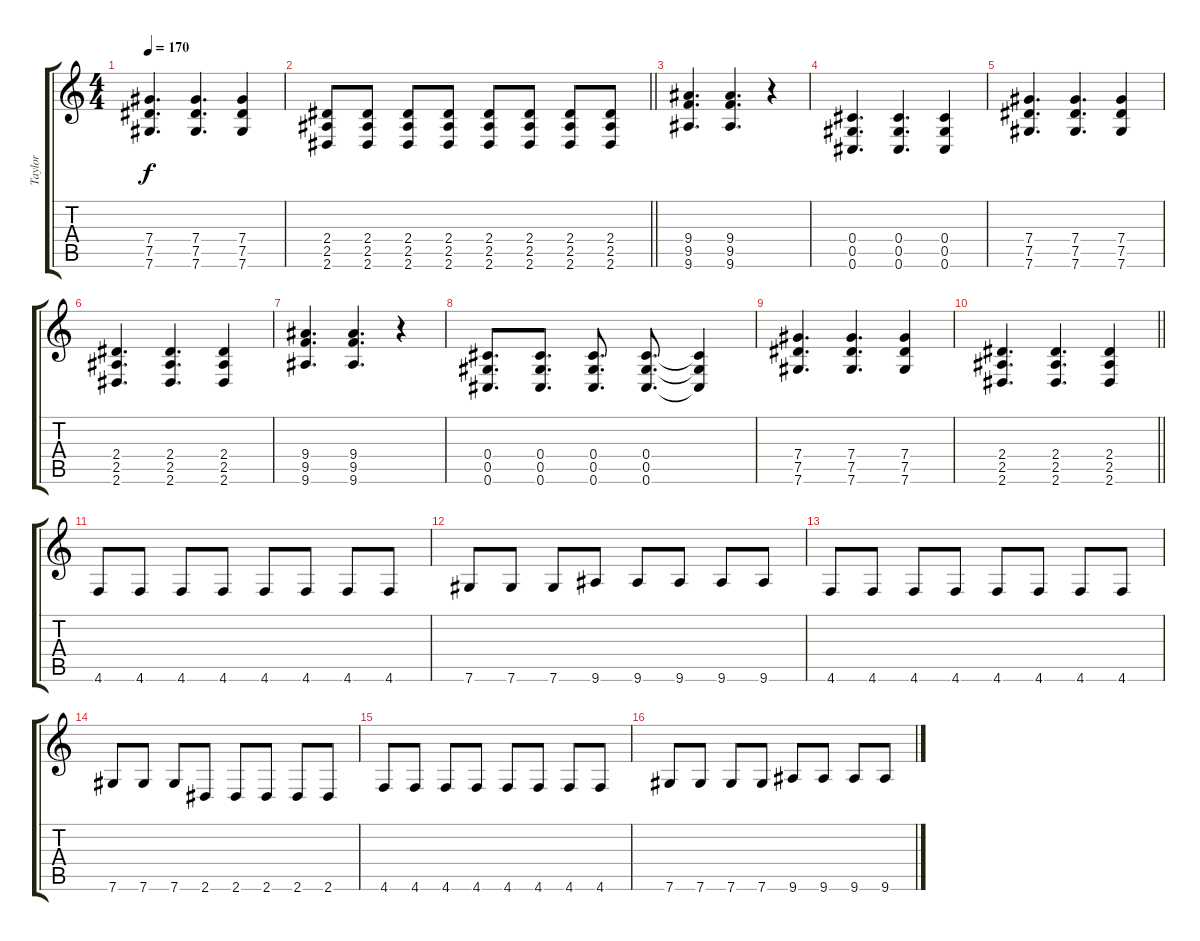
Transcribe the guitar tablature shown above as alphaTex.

\track ("Taylor" "Taylor") {instrument overdrivenguitar}
\staff {score tabs}
\tuning (Eb4 Bb3 Gb3 Db3 Ab2 Db2) {hide}
\ts (4 4)
\tempo 170
\clef g2
\ks c
(7.4 7.5 7.6).4{d dy f} (7.4 7.5 7.6).4{d} (7.4 7.5 7.6).4 |
\barLineRight lightlight
(2.4 2.5 2.6).8 (2.4 2.5 2.6).8 (2.4 2.5 2.6).8 (2.4 2.5 2.6).8 (2.4 2.5 2.6).8 (2.4 2.5 2.6).8 (2.4 2.5 2.6).8 (2.4 2.5 2.6).8 |
\section ("" "")
(9.4 9.5 9.6).4{d} (9.4 9.5 9.6).4{d} r.4 |
(0.4 0.5 0.6).4{d} (0.4 0.5 0.6).4{d} (0.4 0.5 0.6).4 |
(7.4 7.5 7.6).4{d} (7.4 7.5 7.6).4{d} (7.4 7.5 7.6).4 |
(2.4 2.5 2.6).4{d} (2.4 2.5 2.6).4{d} (2.4 2.5 2.6).4 |
(9.4 9.5 9.6).4{d} (9.4 9.5 9.6).4{d} r.4 |
(0.4 0.5 0.6).8{d} (0.4 0.5 0.6).8{d} (0.4 0.5 0.6).8{d} (0.4 0.5 0.6).8{d} (0.4{t} 0.5{t} 0.6{t}).4 |
(7.4 7.5 7.6).4{d} (7.4 7.5 7.6).4{d} (7.4 7.5 7.6).4 |
\barLineRight lightlight
(2.4 2.5 2.6).4{d} (2.4 2.5 2.6).4{d} (2.4 2.5 2.6).4 |
\section ("" "")
4.6.8 4.6.8 4.6.8 4.6.8 4.6.8 4.6.8 4.6.8 4.6.8 |
7.6.8 7.6.8 7.6.8 9.6.8 9.6.8 9.6.8 9.6.8 9.6.8 |
4.6.8 4.6.8 4.6.8 4.6.8 4.6.8 4.6.8 4.6.8 4.6.8 |
7.6.8 7.6.8 7.6.8 2.6.8 2.6.8 2.6.8 2.6.8 2.6.8 |
4.6.8 4.6.8 4.6.8 4.6.8 4.6.8 4.6.8 4.6.8 4.6.8 |
7.6.8 7.6.8 7.6.8 7.6.8 9.6.8 9.6.8 9.6.8 9.6.8
